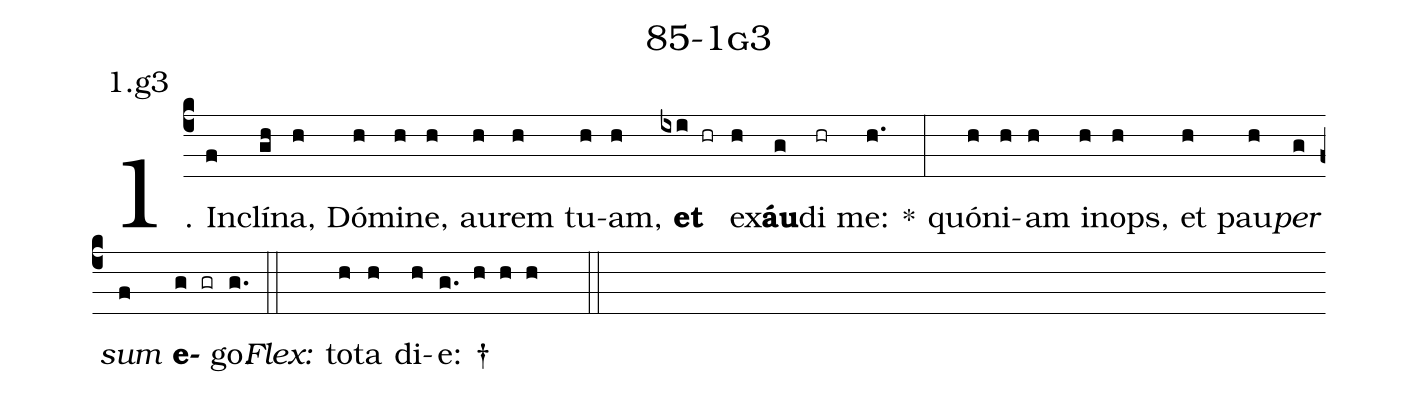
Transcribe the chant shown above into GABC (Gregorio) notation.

name: 85-1g3;
annotation: 1.g3;
%%
(c4)1. In(f)clí(gh)na,(h) Dó(h)mi(h)ne,(h) au(h)rem(h) tu(h)am,(h) <b>et</b>(ixi hr) ex(h)<b>áu</b>(g)di(hr) me:(h.) *(:) quón(h)i(h)am(h) in(h)ops,(h) et(h) pau(h)<i>per</i>(g) <i>sum</i>(f) <b>e</b>(g gr)go.(g.) (::)
<i>Flex:</i>()  to(h)ta(h) di(h)e: †(g. h h h  ::)
